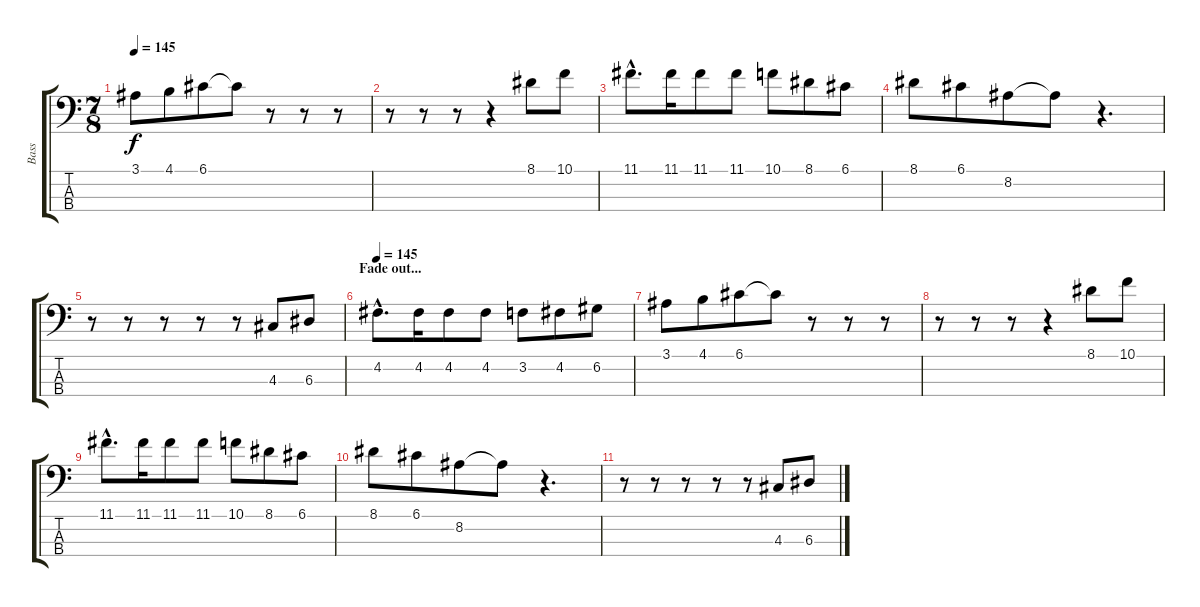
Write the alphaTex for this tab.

\track ("Bass" "Bass") {instrument electricbasspick}
\staff {score tabs}
\tuning (G2 D2 A1 E1) {hide}
\ts (7 8)
\tempo 145
\clef f4
\ks c
3.1.8{dy f} 4.1.8 6.1.8 6.1{t}.8 r.8 r.8 r.8 |
r.8 r.8 r.8 r.4 8.1.8 10.1.8 |
11.1{hac}.8{d} 11.1.16 11.1.8 11.1.8 10.1.8 8.1.8 6.1.8 |
8.1.8 6.1.8 8.2.8 8.2{t}.8 r.4{d} |
r.8 r.8 r.8 r.8 r.8 4.3.8 6.3.8 |
\section ("" "Fade out...")
\tempo 145
4.2{hac}.8{d} 4.2.16 4.2.8 4.2.8 3.2.8 4.2.8 6.2.8 |
3.1.8 4.1.8 6.1.8 6.1{t}.8 r.8 r.8 r.8 |
r.8 r.8 r.8 r.4 8.1.8 10.1.8 |
11.1{hac}.8{d} 11.1.16 11.1.8 11.1.8 10.1.8 8.1.8 6.1.8 |
8.1.8 6.1.8 8.2.8 8.2{t}.8 r.4{d} |
r.8 r.8 r.8 r.8 r.8 4.3.8 6.3.8
